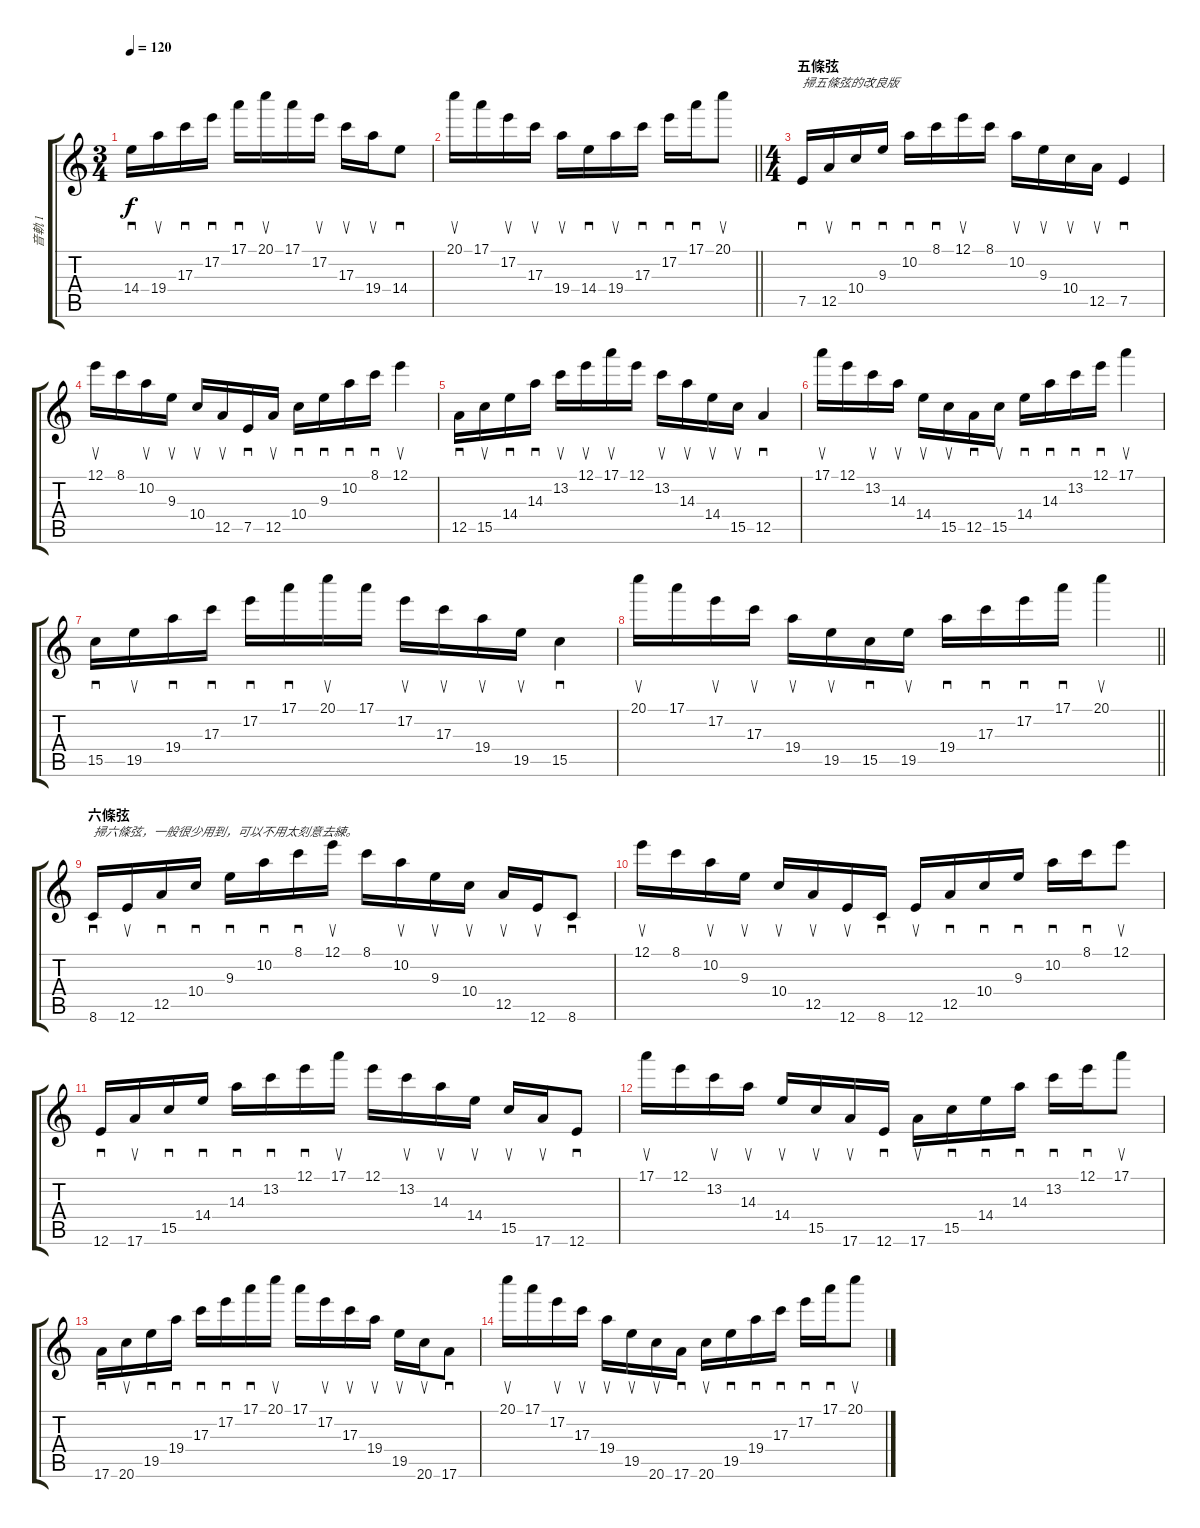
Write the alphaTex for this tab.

\track ("音軌 1" "音軌 1") {instrument acousticguitarnylon}
\staff {score tabs}
\tuning (E4 B3 G3 D3 A2 E2) {hide}
\ts (3 4)
\tempo 120
\clef g2
\ks c
14.4.16{sd dy f} 19.4.16{su} 17.3.16{sd} 17.2.16{sd} 17.1.16{sd} 20.1.16{su} 17.1.16 17.2.16{su} 17.3.16{su} 19.4.16{su} 14.4.8{sd} |
\barLineRight lightlight
20.1.16{su} 17.1.16 17.2.16{su} 17.3.16{su} 19.4.16{su} 14.4.16{sd} 19.4.16{su} 17.3.16{sd} 17.2.16{sd} 17.1.16{sd} 20.1.8{su} |
\ts (4 4)
\section ("" "五條弦")
7.5.16{sd txt "掃五條弦的改良版"} 12.5.16{su} 10.4.16{sd} 9.3.16{sd} 10.2.16{sd} 8.1.16{sd} 12.1.16{su} 8.1.16 10.2.16{su} 9.3.16{su} 10.4.16{su} 12.5.16{su} 7.5.4{sd} |
12.1.16{su} 8.1.16 10.2.16{su} 9.3.16{su} 10.4.16{su} 12.5.16{su} 7.5.16{sd} 12.5.16{su} 10.4.16{sd} 9.3.16{sd} 10.2.16{sd} 8.1.16{sd} 12.1.4{su} |
12.5.16{sd} 15.5.16{su} 14.4.16{sd} 14.3.16{sd} 13.2.16{su} 12.1.16{su} 17.1.16{su} 12.1.16 13.2.16{su} 14.3.16{su} 14.4.16{su} 15.5.16{su} 12.5.4{sd} |
17.1.16{su} 12.1.16 13.2.16{su} 14.3.16{su} 14.4.16{su} 15.5.16{su} 12.5.16{sd} 15.5.16{su} 14.4.16{sd} 14.3.16{sd} 13.2.16{sd} 12.1.16{sd} 17.1.4{su} |
15.5.16{sd} 19.5.16{su} 19.4.16{sd} 17.3.16{sd} 17.2.16{sd} 17.1.16{sd} 20.1.16{su} 17.1.16 17.2.16{su} 17.3.16{su} 19.4.16{su} 19.5.16{su} 15.5.4{sd} |
\barLineRight lightlight
20.1.16{su} 17.1.16 17.2.16{su} 17.3.16{su} 19.4.16{su} 19.5.16{su} 15.5.16{sd} 19.5.16{su} 19.4.16{sd} 17.3.16{sd} 17.2.16{sd} 17.1.16{sd} 20.1.4{su} |
\section ("" "六條弦")
8.6.16{sd txt "掃六條弦，一般很少用到，可以不用太刻意去練。"} 12.6.16{su} 12.5.16{sd} 10.4.16{sd} 9.3.16{sd} 10.2.16{sd} 8.1.16{sd} 12.1.16{su} 8.1.16 10.2.16{su} 9.3.16{su} 10.4.16{su} 12.5.16{su} 12.6.16{su} 8.6.8{sd} |
12.1.16{su} 8.1.16 10.2.16{su} 9.3.16{su} 10.4.16{su} 12.5.16{su} 12.6.16{su} 8.6.16{sd} 12.6.16{su} 12.5.16{sd} 10.4.16{sd} 9.3.16{sd} 10.2.16{sd} 8.1.16{sd} 12.1.8{su} |
12.6.16{sd} 17.6.16{su} 15.5.16{sd} 14.4.16{sd} 14.3.16{sd} 13.2.16{sd} 12.1.16{sd} 17.1.16{su} 12.1.16 13.2.16{su} 14.3.16{su} 14.4.16{su} 15.5.16{su} 17.6.16{su} 12.6.8{sd} |
17.1.16{su} 12.1.16 13.2.16{su} 14.3.16{su} 14.4.16{su} 15.5.16{su} 17.6.16{su} 12.6.16{sd} 17.6.16{su} 15.5.16{sd} 14.4.16{sd} 14.3.16{sd} 13.2.16{sd} 12.1.16{sd} 17.1.8{su} |
17.6.16{sd} 20.6.16{su} 19.5.16{sd} 19.4.16{sd} 17.3.16{sd} 17.2.16{sd} 17.1.16{sd} 20.1.16{su} 17.1.16 17.2.16{su} 17.3.16{su} 19.4.16{su} 19.5.16{su} 20.6.16{su} 17.6.8{sd} |
20.1.16{su} 17.1.16 17.2.16{su} 17.3.16{su} 19.4.16{su} 19.5.16{su} 20.6.16{su} 17.6.16{sd} 20.6.16{su} 19.5.16{sd} 19.4.16{sd} 17.3.16{sd} 17.2.16{sd} 17.1.16{sd} 20.1.8{su}
